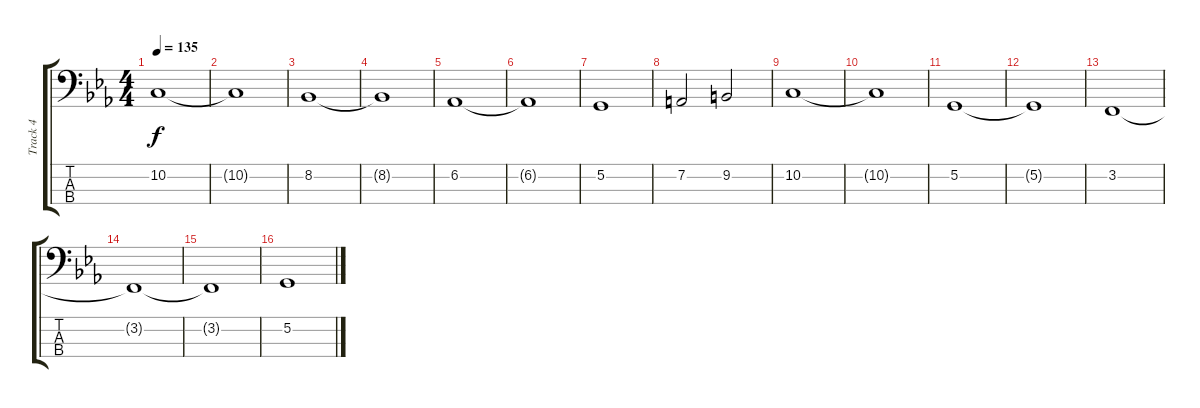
\track ("Track 4" "Track 4") {instrument cello}
\staff {score tabs}
\tuning (G2 D2 A1 E1) {hide}
\ts (4 4)
\tempo 135
\clef f4
\ks cminor
10.2.1{dy f} |
10.2{t}.1 |
8.2.1 |
8.2{t}.1 |
6.2.1 |
6.2{t}.1 |
5.2.1 |
7.2.2 9.2.2 |
10.2.1 |
10.2{t}.1 |
5.2.1 |
5.2{t}.1 |
3.2.1 |
3.2{t}.1 |
3.2{t}.1 |
5.2.1
